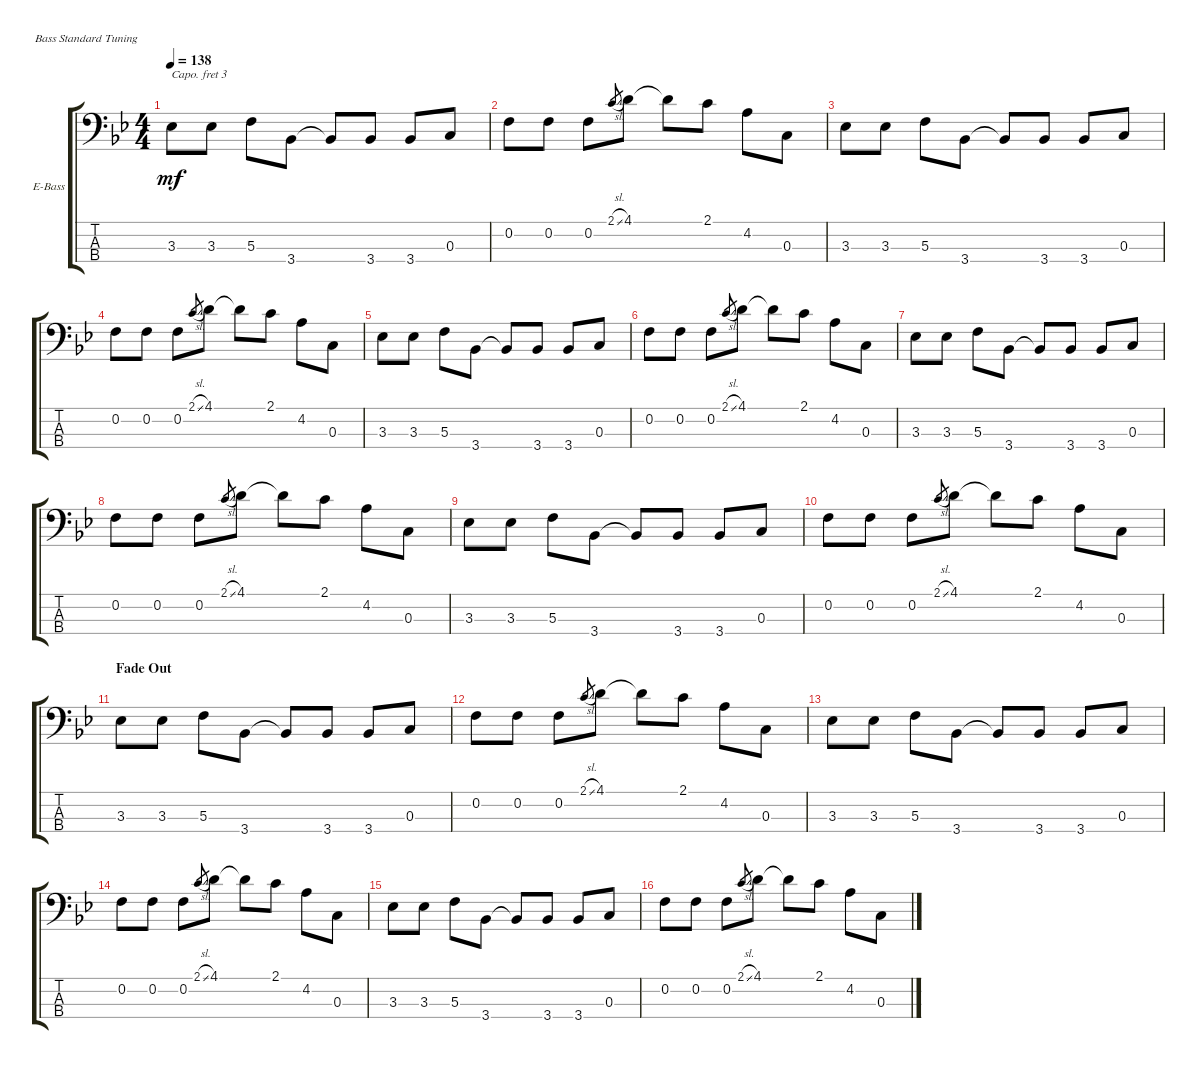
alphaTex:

\defaultSystemsLayout 4
\bracketExtendMode groupsimilarinstruments
\firstSystemTrackNameOrientation horizontal
\otherSystemsTrackNameOrientation horizontal
\track ("Electric Bass" "E-Bass") {instrument electricbassfinger}
\staff {score tabs}
\capo 3
\tuning (G2 D2 A1 E1)
\ts (4 4)
\tempo 138
\clef f4
\ks gminor
3.3.8{dy mf} 3.3.8 5.3.8 3.4.8 3.4{t}.8 3.4.8 3.4.8 0.3.8 |
0.2.8 0.2.8 0.2.8 2.1{sl}.8{gr} 4.1.8 4.1{t}.8 2.1.8 4.2.8 0.3.8 |
3.3.8 3.3.8 5.3.8 3.4.8 3.4{t}.8 3.4.8 3.4.8 0.3.8 |
0.2.8 0.2.8 0.2.8 2.1{sl}.8{gr} 4.1.8 4.1{t}.8 2.1.8 4.2.8 0.3.8 |
3.3.8 3.3.8 5.3.8 3.4.8 3.4{t}.8 3.4.8 3.4.8 0.3.8 |
0.2.8 0.2.8 0.2.8 2.1{sl}.8{gr} 4.1.8 4.1{t}.8 2.1.8 4.2.8 0.3.8 |
3.3.8 3.3.8 5.3.8 3.4.8 3.4{t}.8 3.4.8 3.4.8 0.3.8 |
0.2.8 0.2.8 0.2.8 2.1{sl}.8{gr} 4.1.8 4.1{t}.8 2.1.8 4.2.8 0.3.8 |
3.3.8 3.3.8 5.3.8 3.4.8 3.4{t}.8 3.4.8 3.4.8 0.3.8 |
0.2.8 0.2.8 0.2.8 2.1{sl}.8{gr} 4.1.8 4.1{t}.8 2.1.8 4.2.8 0.3.8 |
\section ("" "Fade Out")
3.3.8 3.3.8 5.3.8 3.4.8 3.4{t}.8 3.4.8 3.4.8 0.3.8 |
0.2.8 0.2.8 0.2.8 2.1{sl}.8{gr} 4.1.8 4.1{t}.8 2.1.8 4.2.8 0.3.8 |
3.3.8 3.3.8 5.3.8 3.4.8 3.4{t}.8 3.4.8 3.4.8 0.3.8 |
0.2.8 0.2.8 0.2.8 2.1{sl}.8{gr} 4.1.8 4.1{t}.8 2.1.8 4.2.8 0.3.8 |
3.3.8 3.3.8 5.3.8 3.4.8 3.4{t}.8 3.4.8 3.4.8 0.3.8 |
0.2.8 0.2.8 0.2.8 2.1{sl}.8{gr} 4.1.8 4.1{t}.8 2.1.8 4.2.8 0.3.8
